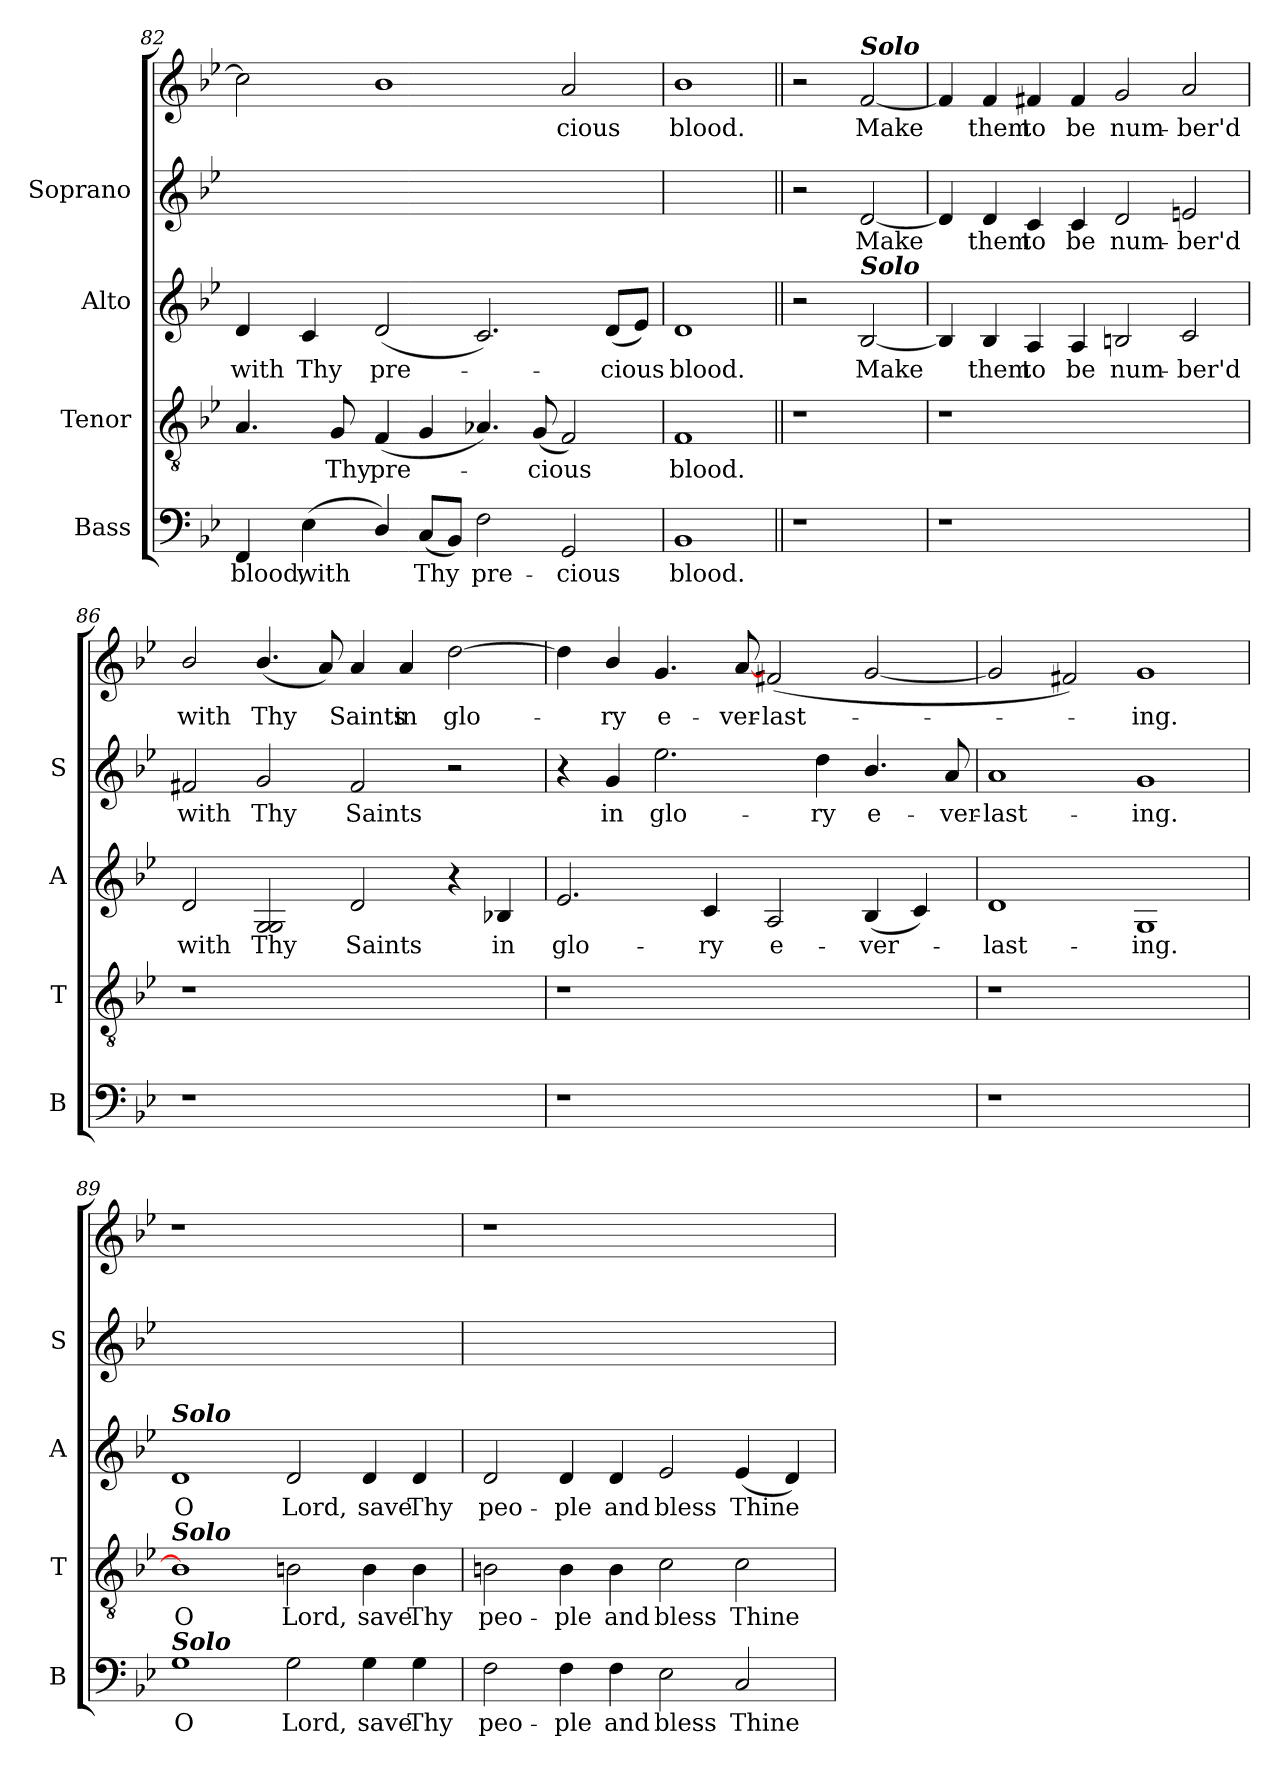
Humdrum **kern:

**kern	**text	**kern	**text	**kern	**text	**kern	**text	**kern	**text
*part4	*part4	*part3	*part3	*part2	*part2	*part1	*part1	*part1	*part1
*staff5	*staff5	*staff4	*staff4	*staff3	*staff3	*staff2	*staff2	*staff1	*staff1
*I"Bass	*	*I"Tenor	*	*I"Alto	*	*I"Soprano	*	*	*
*I'B	*	*I'T	*	*I'A	*	*I'S	*	*	*
*clefF4	*	*clefGv2	*	*clefG2	*	*clefG2	*	*clefG2	*
*k[b-e-]	*	*k[b-e-]	*	*k[b-e-]	*	*k[b-e-]	*	*k[b-e-]	*
*B-:	*	*B-:	*	*B-:	*	*B-:	*	*B-:	*
=82	=82	=82	=82	=82	=82	=82	=82	=82	=82
!	!LO:LY:b	!	!	!	!LO:LY:b	!	!	!	!
4FF/	blood,	4.A/	.	4d/	with	1ryy	.	2cc\]	.
!	!LO:LY:b	!	!	!	!LO:LY:b	!	!	!	!
(<4E-\	with	.	.	4c/	Thy	.	.	.	.
!	!	!	!LO:LY:b	!	!	!	!	!	!
.	.	8G/	Thy	.	.	.	.	.	.
!	!	!	!LO:LY:b	!	!LO:LY:b	!	!	!	!
4D/)	.	(<4F/	pre-	(<2d/	pre-	.	.	1b-	.
!	!LO:LY:b	!	!	!	!	!	!	!	!
(<8C/L	Thy	4G/	.	.	.	.	.	.	.
8BB-/J)	.	.	.	.	.	.	.	.	.
!	!LO:LY:b	!	!	!	!	!	!	!	!
2F\	pre-	4.A-X/)	.	2.c/)	.	1ryy	.	.	.
!	!	!	!LO:LY:b	!	!	!	!	!	!
.	.	(<8G/	cious	.	.	.	.	.	.
!	!LO:LY:b	!	!	!	!	!	!	!	!LO:LY:b
2GG/	-cious	2F/)	.	.	.	.	.	2a/	cious
!	!	!	!	!	!LO:LY:b	!	!	!	!
.	.	.	.	(<8d/L	cious	.	.	.	.
.	.	.	.	8e-/J)	.	.	.	.	.
=83	=83	=83	=83	=83	=83	=83	=83	=83	=83
!	!LO:LY:b	!	!LO:LY:b	!	!LO:LY:b	!	!	!	!LO:LY:b
1BB-	blood.	1F	blood.	1d	blood.	1ryy	.	1b-	blood.
!!LO:PB:g=z
=84||	=84||	=84||	=84||	=84||	=84||	=84||	=84||	=84||	=84||
1r	.	1r	.	2r	.	2r	.	2r	.
!	!	!	!	!	!	!	!	!LO:TX:a:Bi:t=Solo	!
!	!	!	!	!LO:TX:a:Bi:t=Solo	!	!	!	!	!
!	!	!	!	!	!LO:LY:b	!	!LO:LY:b	!	!LO:LY:b
.	.	.	.	[2B-/	Make	[2d/	Make	[2f/	Make
=85	=85	=85	=85	=85	=85	=85	=85	=85	=85
1r	.	1r	.	4B-/]	.	4d/]	.	4f/]	.
!	!	!	!	!	!LO:LY:b	!	!LO:LY:b	!	!LO:LY:b
.	.	.	.	4B-/	them	4d/	them	4f/	them
!	!	!	!	!	!LO:LY:b	!	!LO:LY:b	!	!LO:LY:b
.	.	.	.	4A/	to	4c/	to	4f#X/	to
!	!	!	!	!	!LO:LY:b	!	!LO:LY:b	!	!LO:LY:b
.	.	.	.	4A/	be	4c/	be	4f#/	be
!	!	!	!	!	!LO:LY:b	!	!LO:LY:b	!	!LO:LY:b
1ryy	.	1ryy	.	2Bn/	num-	2d/	num-	2g/	num-
!	!	!	!	!	!LO:LY:b	!	!LO:LY:b	!	!LO:LY:b
.	.	.	.	2c/	-ber'd	2en/	-ber'd	2a/	-ber'd
=86	=86	=86	=86	=86	=86	=86	=86	=86	=86
!	!	!	!	!	!LO:LY:b	!	!LO:LY:b	!	!LO:LY:b
1r	.	1r	.	2d/	with	2f#X/	with	2b-/	with
!	!	!	!	!	!LO:LY:b	!	!LO:LY:b	!	!LO:LY:b
.	.	.	.	2G/ 2G/	Thy	2g/	Thy	(<4.b-/	Thy
.	.	.	.	.	.	.	.	8a/)	.
!	!	!	!	!	!LO:LY:b	!	!LO:LY:b	!	!LO:LY:b
1ryy	.	1ryy	.	2d/	Saints	2f#i/	Saints	4a/	Saints
!	!	!	!	!	!	!	!	!	!LO:LY:b
.	.	.	.	.	.	.	.	4a/	in
!	!	!	!	!	!	!	!	!	!LO:LY:b
.	.	.	.	4r	.	2r	.	[2dd\	glo-
!	!	!	!	!	!LO:LY:b	!	!	!	!
.	.	.	.	4B-X/	in	.	.	.	.
=87	=87	=87	=87	=87	=87	=87	=87	=87	=87
!	!	!	!	!	!LO:LY:b	!	!	!	!
1r	.	1r	.	2.e-/	glo-	4r	.	4dd\]	.
!	!	!	!	!	!	!	!LO:LY:b	!	!LO:LY:b
.	.	.	.	.	.	4g/	in	4b-/	ry
!	!	!	!	!	!	!	!LO:LY:b	!	!LO:LY:b
.	.	.	.	.	.	2.ee-\	glo-	4.g/	e-
!	!	!	!	!	!LO:LY:b	!	!	!	!
.	.	.	.	4c/	-ry	.	.	.	.
!	!	!	!	!	!	!	!	!	!LO:LY:b
.	.	.	.	.	.	.	.	[8a/	-ver-
!	!	!	!	!	!LO:LY:b	!	!	!	!LO:LY:b
1ryy	.	1ryy	.	2A/	e-	.	.	(<2f#X/	-last-
!	!	!	!	!	!	!	!LO:LY:b	!	!
.	.	.	.	.	.	4dd\	-ry	.	.
!	!	!	!	!	!LO:LY:b	!	!LO:LY:b	!	!
.	.	.	.	(<4B-/	-ver-	4.b-/	e-	[2g/	.
.	.	.	.	4c/)	.	.	.	.	.
!	!	!	!	!	!	!	!LO:LY:b	!	!
.	.	.	.	.	.	8a/	-ver-	.	.
=88	=88	=88	=88	=88	=88	=88	=88	=88	=88
!	!	!	!	!	!LO:LY:b	!	!LO:LY:b	!	!
1r	.	1r	.	1d	last-	1a	last-	2g/]	.
.	.	.	.	.	.	.	.	2f#X/)	.
!	!	!	!	!	!LO:LY:b	!	!LO:LY:b	!	!LO:LY:b
1ryy	.	1ryy	.	1G	-ing.	1g	-ing.	1g	-ing.
!!LO:LB:g=z
=89	=89	=89	=89	=89	=89	=89	=89	=89	=89
!	!	!	!	!LO:TX:a:Bi:t=Solo	!	!	!	!	!
!	!	!LO:TX:a:Bi:t=Solo	!	!	!	!	!	!	!
!LO:TX:a:Bi:t=Solo	!	!	!	!	!	!	!	!	!
!	!LO:LY:b	!	!LO:LY:b	!	!LO:LY:b	!	!	!	!
1G	O	1B]	O	1d	O	0ryy	.	1r	.
!	!LO:LY:b	!	!LO:LY:b	!	!LO:LY:b	!	!	!	!
2G\	Lord,	2Bn\	Lord,	2d/	Lord,	.	.	1ryy	.
!	!LO:LY:b	!	!LO:LY:b	!	!LO:LY:b	!	!	!	!
4G\	save	4B\	save	4d/	save	.	.	.	.
!	!LO:LY:b	!	!LO:LY:b	!	!LO:LY:b	!	!	!	!
4G\	Thy	4B\	Thy	4d/	Thy	.	.	.	.
=90	=90	=90	=90	=90	=90	=90	=90	=90	=90
!	!LO:LY:b	!	!LO:LY:b	!	!LO:LY:b	!	!	!	!
2F\	peo-	2Bn\	peo-	2d/	peo-	0ryy	.	1r	.
!	!LO:LY:b	!	!LO:LY:b	!	!LO:LY:b	!	!	!	!
4F\	-ple	4B\	-ple	4d/	-ple	.	.	.	.
!	!LO:LY:b	!	!LO:LY:b	!	!LO:LY:b	!	!	!	!
4F\	and	4B\	and	4d/	and	.	.	.	.
!	!LO:LY:b	!	!LO:LY:b	!	!LO:LY:b	!	!	!	!
2E-\	bless	2c\	bless	2e-/	bless	.	.	1ryy	.
!	!LO:LY:b	!	!LO:LY:b	!	!LO:LY:b	!	!	!	!
2C/	Thine	2c\	Thine	(<4e-/	Thine	.	.	.	.
.	.	.	.	4d/)	.	.	.	.	.
=	=	=	=	=	=	=	=	=	=
*-	*-	*-	*-	*-	*-	*-	*-	*-	*-
